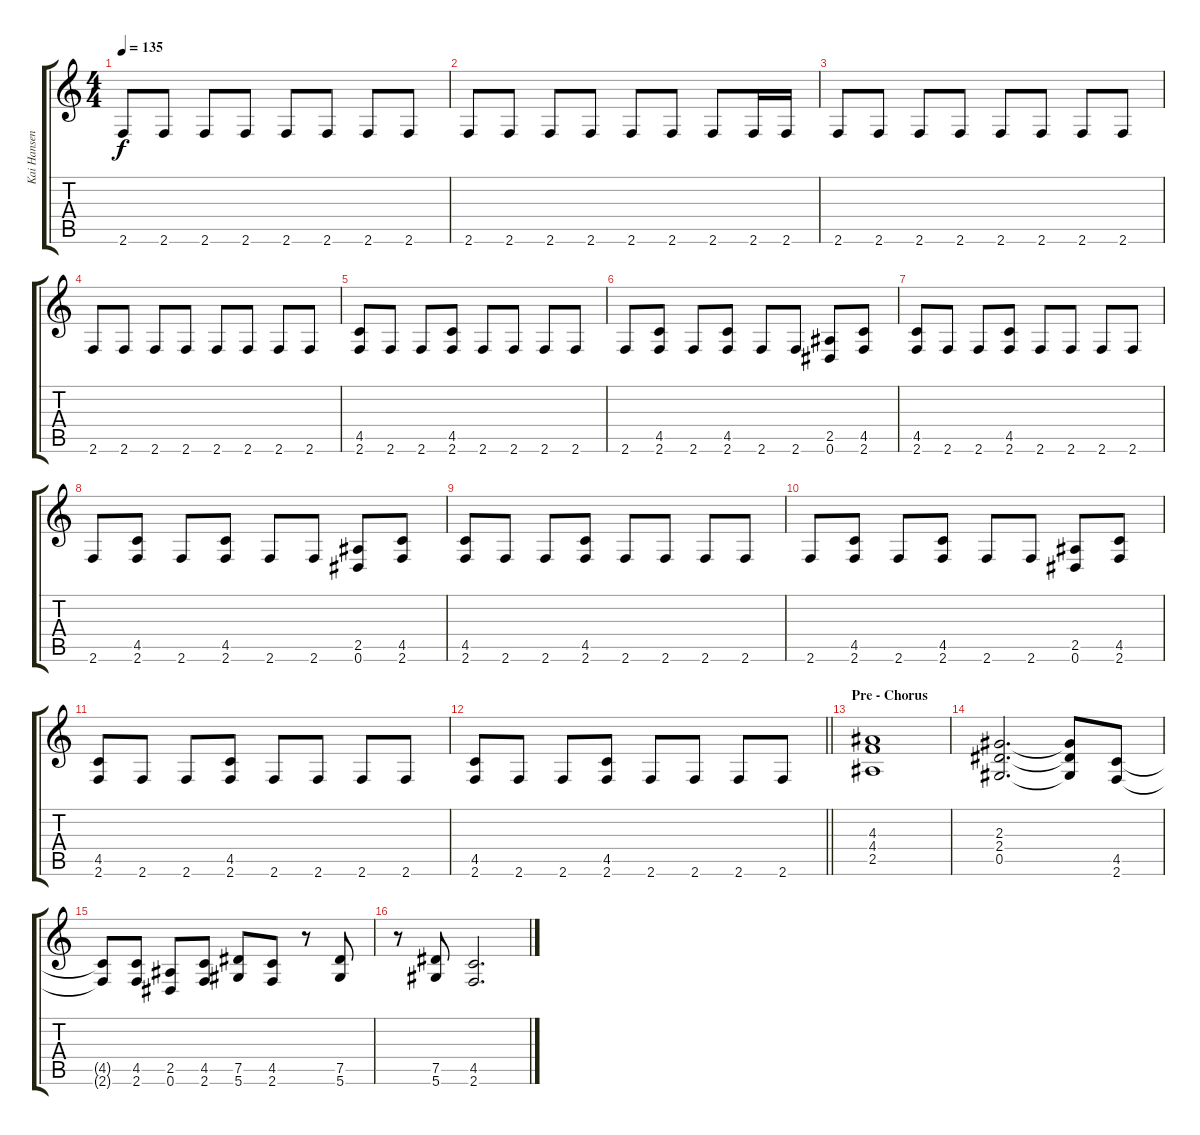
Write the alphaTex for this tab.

\track ("Kai Hansen" "Kai Hansen") {instrument distortionguitar}
\staff {score tabs}
\tuning (Eb4 Bb3 Gb3 Db3 Ab2 Eb2) {hide}
\ts (4 4)
\tempo 135
\clef g2
\ks c
2.6.8{dy f} 2.6.8 2.6.8 2.6.8 2.6.8 2.6.8 2.6.8 2.6.8 |
2.6.8 2.6.8 2.6.8 2.6.8 2.6.8 2.6.8 2.6.8 2.6.16 2.6.16 |
2.6.8 2.6.8 2.6.8 2.6.8 2.6.8 2.6.8 2.6.8 2.6.8 |
2.6.8 2.6.8 2.6.8 2.6.8 2.6.8 2.6.8 2.6.8 2.6.8 |
(4.5 2.6).8 2.6.8 2.6.8 (4.5 2.6).8 2.6.8 2.6.8 2.6.8 2.6.8 |
2.6.8 (4.5 2.6).8 2.6.8 (4.5 2.6).8 2.6.8 2.6.8 (2.5 0.6).8 (4.5 2.6).8 |
(4.5 2.6).8 2.6.8 2.6.8 (4.5 2.6).8 2.6.8 2.6.8 2.6.8 2.6.8 |
2.6.8 (4.5 2.6).8 2.6.8 (4.5 2.6).8 2.6.8 2.6.8 (2.5 0.6).8 (4.5 2.6).8 |
(4.5 2.6).8 2.6.8 2.6.8 (4.5 2.6).8 2.6.8 2.6.8 2.6.8 2.6.8 |
2.6.8 (4.5 2.6).8 2.6.8 (4.5 2.6).8 2.6.8 2.6.8 (2.5 0.6).8 (4.5 2.6).8 |
(4.5 2.6).8 2.6.8 2.6.8 (4.5 2.6).8 2.6.8 2.6.8 2.6.8 2.6.8 |
\barLineRight lightlight
(4.5 2.6).8 2.6.8 2.6.8 (4.5 2.6).8 2.6.8 2.6.8 2.6.8 2.6.8 |
\section ("" "Pre - Chorus")
(4.3 4.4 2.5).1 |
(2.3 2.4 0.5).2{d} (2.3{t} 2.4{t} 0.5{t}).8 (4.5 2.6).8 |
(4.5{t} 2.6{t}).8 (4.5 2.6).8 (2.5 0.6).8 (4.5 2.6).8 (7.5 5.6).8 (4.5 2.6).8 r.8 (7.5 5.6).8 |
r.8 (7.5 5.6).8 (4.5 2.6).2{d}
